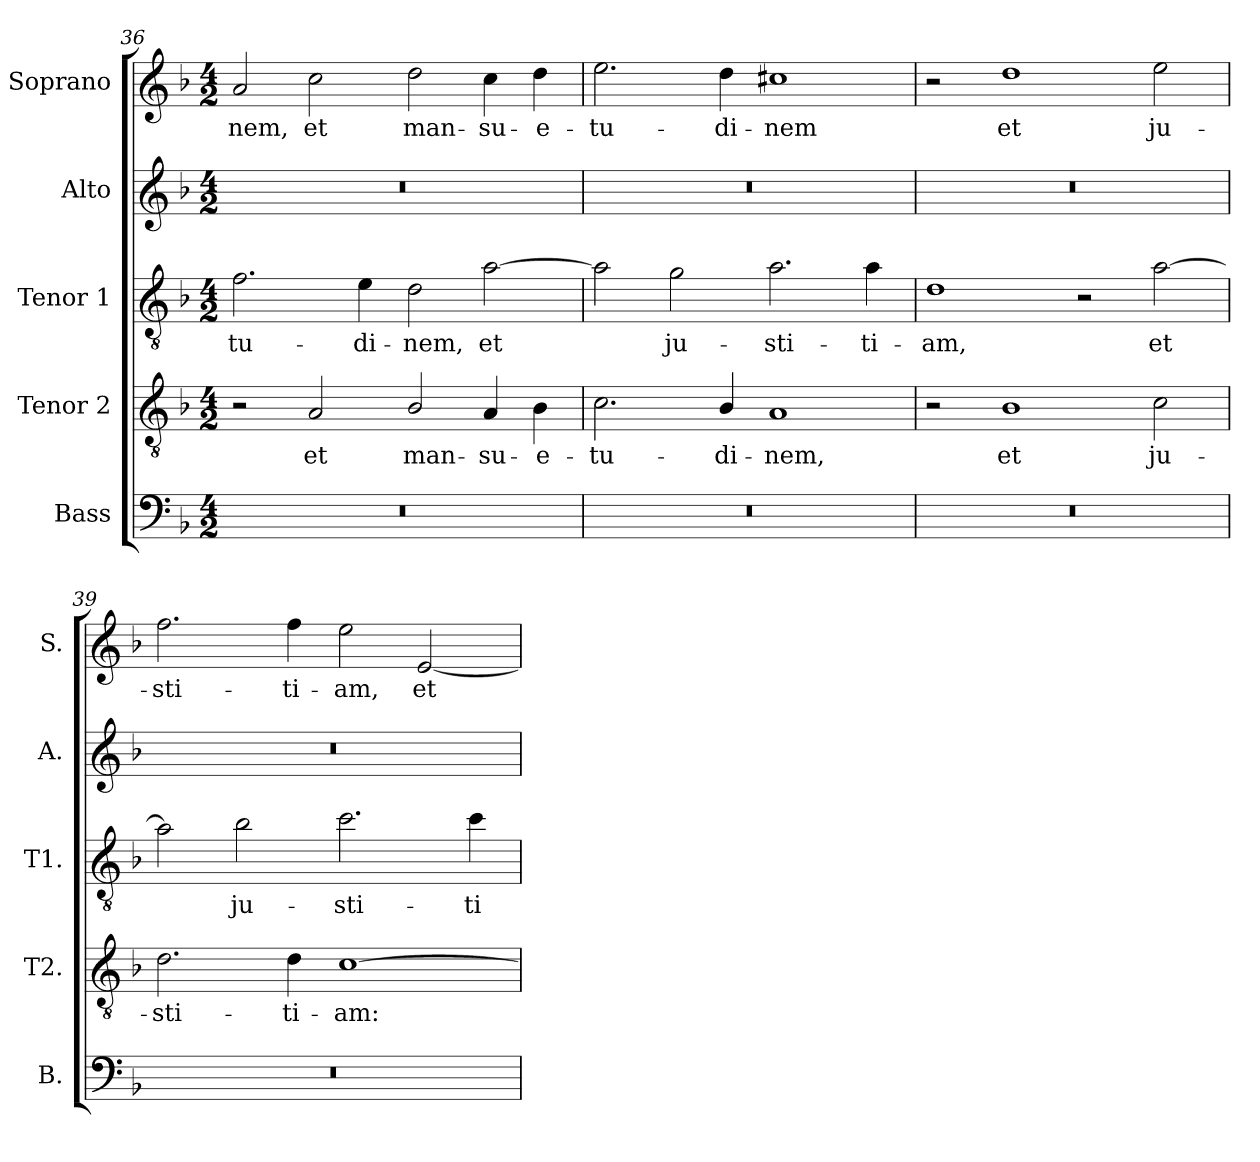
**kern	**kern	**text	**kern	**text	**kern	**kern	**text
*part5	*part4	*part4	*part3	*part3	*part2	*part1	*part1
*staff5	*staff4	*staff4	*staff3	*staff3	*staff2	*staff1	*staff1
*I"Bass	*I"Tenor 2	*	*I"Tenor 1	*	*I"Alto	*I"Soprano	*
*I'B.	*I'T2.	*	*I'T1.	*	*I'A.	*I'S.	*
*clefF4	*clefGv2	*	*clefGv2	*	*clefG2	*clefG2	*
*	*ITrd7c12	*	*ITrd7c12	*	*	*	*
*k[b-]	*k[b-]	*	*k[b-]	*	*k[b-]	*k[b-]	*
*F:	*F:	*	*F:	*	*F:	*F:	*
*M4/2	*M4/2	*	*M4/2	*	*M4/2	*M4/2	*
=36	=36	=36	=36	=36	=36	=36	=36
!LO:N:vis=1	!	!	!	!	!	!	!
!	!	!	!	!LO:LY:b:color=#000000	!LO:N:vis=1	!	!
!	!	!	!	!	!	!	!LO:LY:b:color=#000000
0r	2r	.	2.Fi\	-tu-	0r	2ai/	-nem,
!	!	!LO:LY:b:color=#000000	!	!	!	!	!
!	!	!	!	!	!	!	!LO:LY:b:color=#000000
.	2AAi/	et	.	.	.	2cci\	et
!	!	!	!	!LO:LY:b:color=#000000	!	!	!
.	.	.	4Ei\	-di-	.	.	.
!	!	!LO:LY:b:color=#000000	!	!	!	!	!
!	!	!	!	!LO:LY:b:color=#000000	!	!	!
!	!	!	!	!	!	!	!LO:LY:b:color=#000000
.	2BB-i/	man-	2Di\	-nem,	.	2ddi\	man-
!	!	!LO:LY:b:color=#000000	!	!	!	!	!
!	!	!	!	!LO:LY:b:color=#000000	!	!	!
!	!	!	!	!	!	!	!LO:LY:b:color=#000000
.	4AAi/	-su-	[2Ai\	et	.	4cci\	-su-
!	!	!LO:LY:b:color=#000000	!	!	!	!	!
!	!	!	!	!	!	!	!LO:LY:b:color=#000000
.	4BB-i\	-e-	.	.	.	4ddi\	-e-
=37	=37	=37	=37	=37	=37	=37	=37
!LO:N:vis=1	!	!	!	!	!	!	!
!	!	!LO:LY:b:color=#000000	!	!	!LO:N:vis=1	!	!
!	!	!	!	!	!	!	!LO:LY:b:color=#000000
0r	2.Ci\	-tu-	2Ai\]	.	0r	2.eei\	-tu-
!	!	!	!	!LO:LY:b:color=#000000	!	!	!
.	.	.	2Gi\	ju-	.	.	.
!	!	!LO:LY:b:color=#000000	!	!	!	!	!
!	!	!	!	!	!	!	!LO:LY:b:color=#000000
.	4BB-i/	-di-	.	.	.	4ddi\	-di-
!	!	!LO:LY:b:color=#000000	!	!	!	!	!
!	!	!	!	!LO:LY:b:color=#000000	!	!	!
!	!	!	!	!	!	!	!LO:LY:b:color=#000000
.	1AAi	-nem,	2.Ai\	-sti-	.	1cc#Xi	-nem
!	!	!	!	!LO:LY:b:color=#000000	!	!	!
.	.	.	4Ai\	-ti-	.	.	.
!!LO:LB:g=z
=38	=38	=38	=38	=38	=38	=38	=38
!LO:N:vis=1	!	!	!	!	!	!	!
!	!	!	!	!LO:LY:b:color=#000000	!LO:N:vis=1	!	!
0r	2r	.	1Di	-am,	0r	2r	.
!	!	!LO:LY:b:color=#000000	!	!	!	!	!
!	!	!	!	!	!	!	!LO:LY:b:color=#000000
.	1BB-i	et	.	.	.	1ddi	et
.	.	.	2r	.	.	.	.
!	!	!LO:LY:b:color=#000000	!	!	!	!	!
!	!	!	!	!LO:LY:b:color=#000000	!	!	!
!	!	!	!	!	!	!	!LO:LY:b:color=#000000
.	2Ci\	ju-	[2Ai\	et	.	2eei\	ju-
=39	=39	=39	=39	=39	=39	=39	=39
!LO:N:vis=1	!	!	!	!	!	!	!
!	!	!LO:LY:b:color=#000000	!	!	!LO:N:vis=1	!	!
!	!	!	!	!	!	!	!LO:LY:b:color=#000000
0r	2.Di\	-sti-	2Ai\]	.	0r	2.ffi\	-sti-
!	!	!	!	!LO:LY:b:color=#000000	!	!	!
.	.	.	2B-i\	ju-	.	.	.
!	!	!LO:LY:b:color=#000000	!	!	!	!	!
!	!	!	!	!	!	!	!LO:LY:b:color=#000000
.	4Di\	-ti-	.	.	.	4ffi\	-ti-
!	!	!LO:LY:b:color=#000000	!	!	!	!	!
!	!	!	!	!LO:LY:b:color=#000000	!	!	!
!	!	!	!	!	!	!	!LO:LY:b:color=#000000
.	[1Ci	-am:	2.ci\	-sti-	.	2eei\	-am,
!	!	!	!	!	!	!	!LO:LY:b:color=#000000
.	.	.	.	.	.	[2ei/	et
!	!	!	!	!LO:LY:b:color=#000000	!	!	!
.	.	.	4ci\	-ti-	.	.	.
=	=	=	=	=	=	=	=
*-	*-	*-	*-	*-	*-	*-	*-
